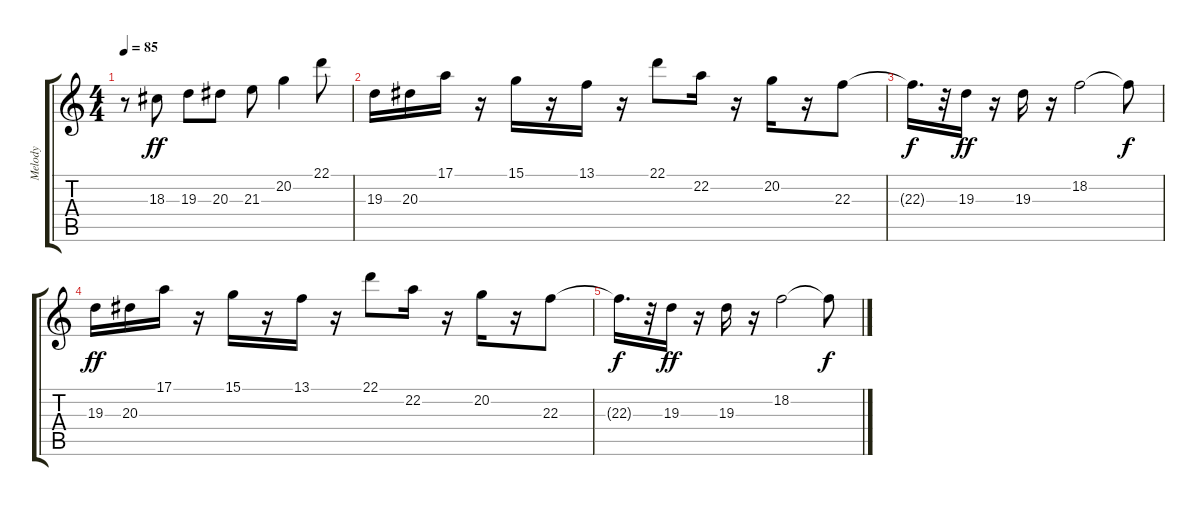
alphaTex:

\track ("Melody" "Melody") {instrument clarinet}
\staff {score tabs}
\tuning (E4 B3 G3 D3 A2 E2) {hide}
\ts (4 4)
\tempo 85
\clef g2
\ks c
r.8{dy ff} 18.3.8 19.3.8 20.3.8 21.3.8 20.2.4 22.1.8 |
19.3.16 20.3.16 17.1.16 r.16 15.1.16 r.16 13.1.16 r.16 22.1.8 22.2.16 r.16 20.2.16 r.16 22.3.8 |
22.3{t}.16{d dy f} r.32 19.3.16{dy ff} r.16 19.3.16 r.16 18.2.2 18.2{t}.8{dy f} |
19.3.16{dy ff} 20.3.16 17.1.16 r.16 15.1.16 r.16 13.1.16 r.16 22.1.8 22.2.16 r.16 20.2.16 r.16 22.3.8 |
22.3{t}.16{d dy f} r.32 19.3.16{dy ff} r.16 19.3.16 r.16 18.2.2 18.2{t}.8{dy f}
